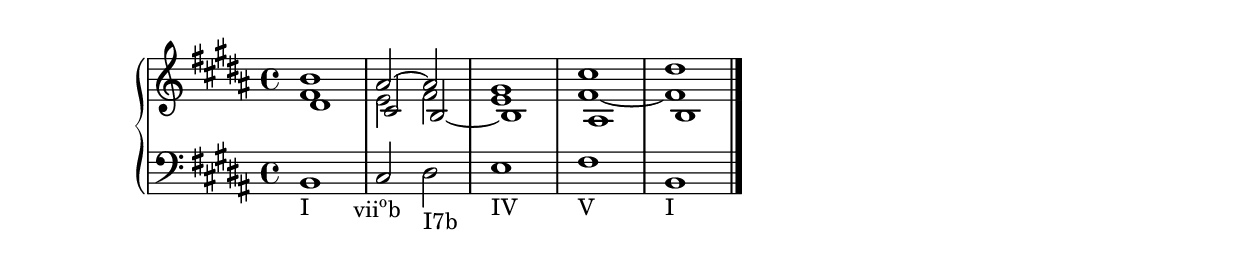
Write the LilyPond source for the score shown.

% LilyPond engraving system - http://www.lilypond.org/

\version "2.14.0"

\header {
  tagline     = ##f
}

upper = {
  \clef treble
  \key b \major
  \tempo 4=168

  \relative c'' {
    <<
      { b1 ais2~ ais2 gis1 cis dis } \\
      { fis,1 e2 fis2 e1 fis~ fis } \\
      { dis1 cis2 b2_~ b1 ais b }
    >>
  }

  \bar "|."
}

lower = {
  \clef bass
  \key b \major

  \relative c {
    b1_"I"
    cis2_\markup { \halign #0 \concat { "vii" \super "o" b } }
    dis2_"I7b"
    e1_"IV"
    fis_"V"
    b,1_"I"
  }

  \bar "|."
}

theMusic = {
  \new PianoStaff <<
    \set Score.tempoHideNote = ##t
    \set PianoStaff.midiInstrument = #"Church Organ"
    \new Staff = "upper" \upper
    \new Staff = "lower" \lower
  >>
}

\book {
  \paper {
   % #(set-paper-size "arch a")
  }
  \score {
    \theMusic
    \layout { }
  }
  \score {
%   \unfoldRepeats \articulate {
%     \set Score.midiChannelMapping = #'voice
      \theMusic
%   }
    \midi { }
  }
}
